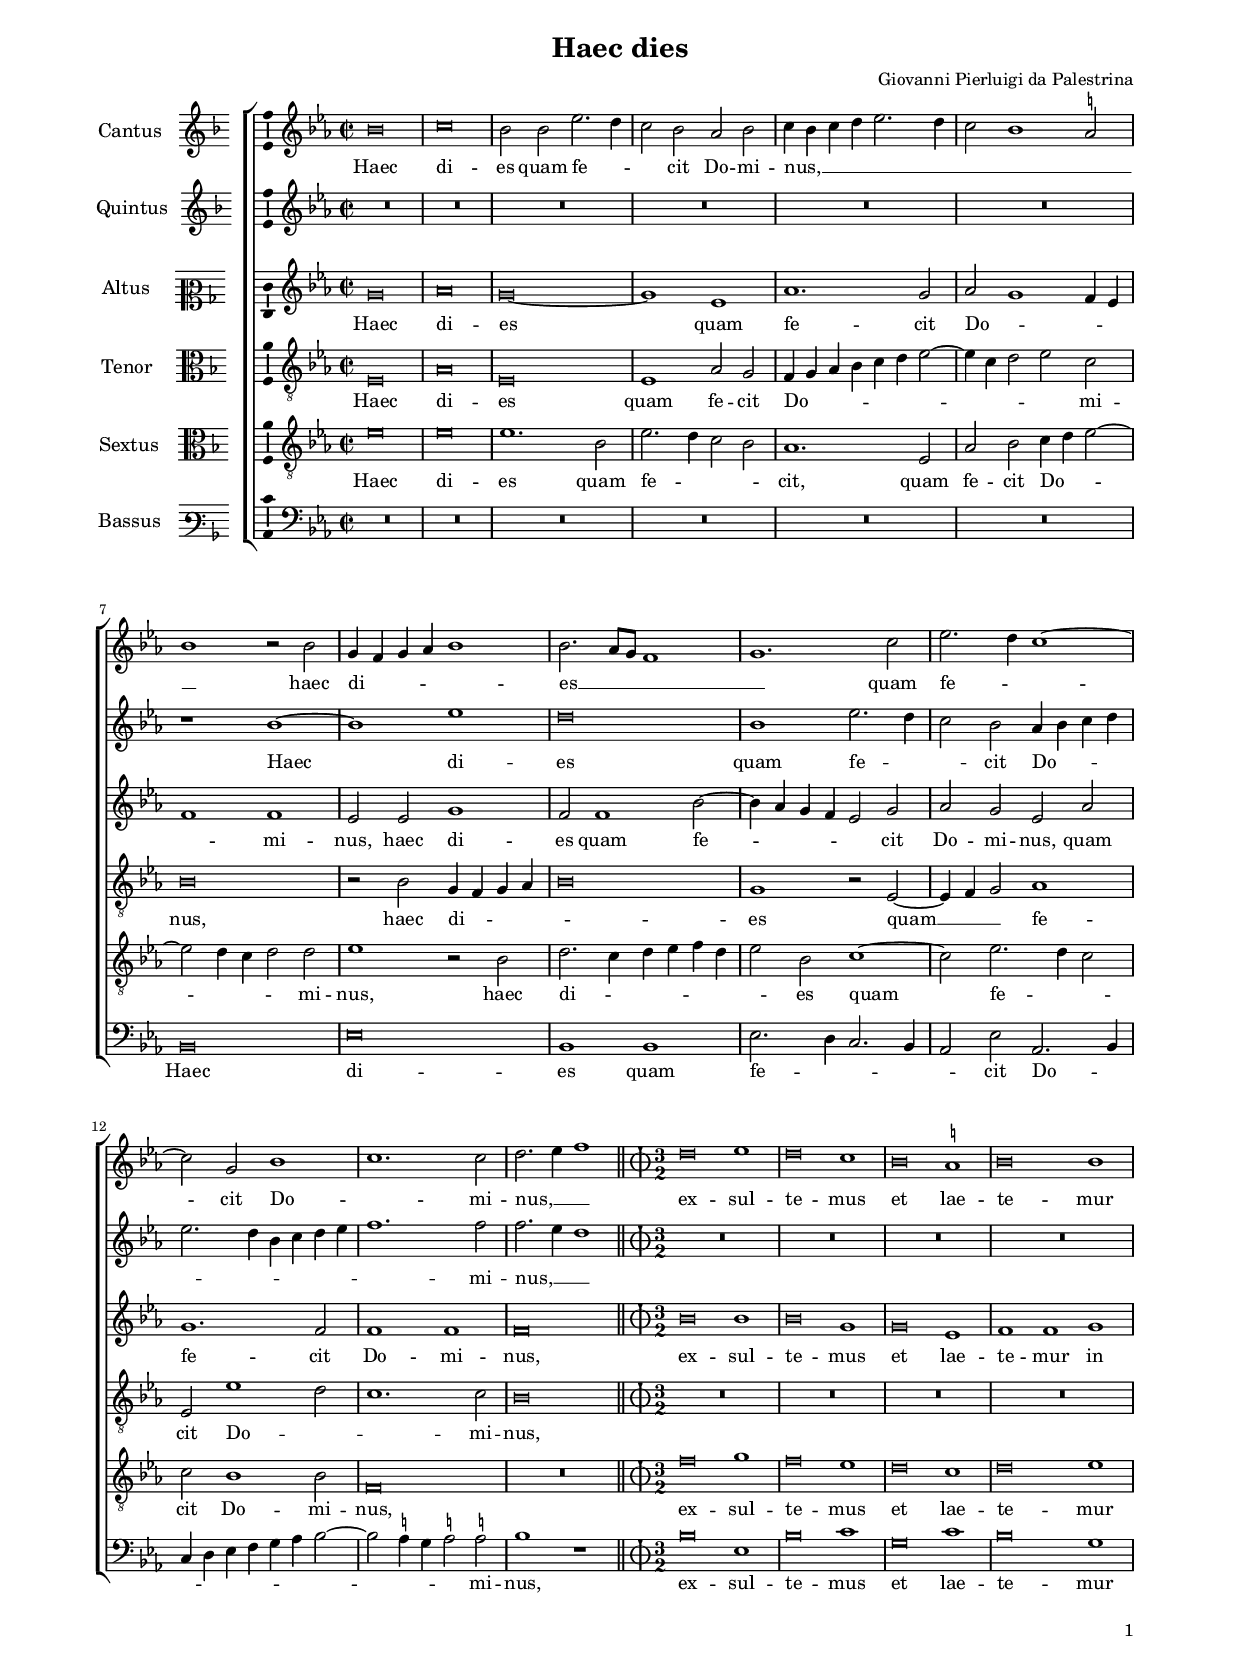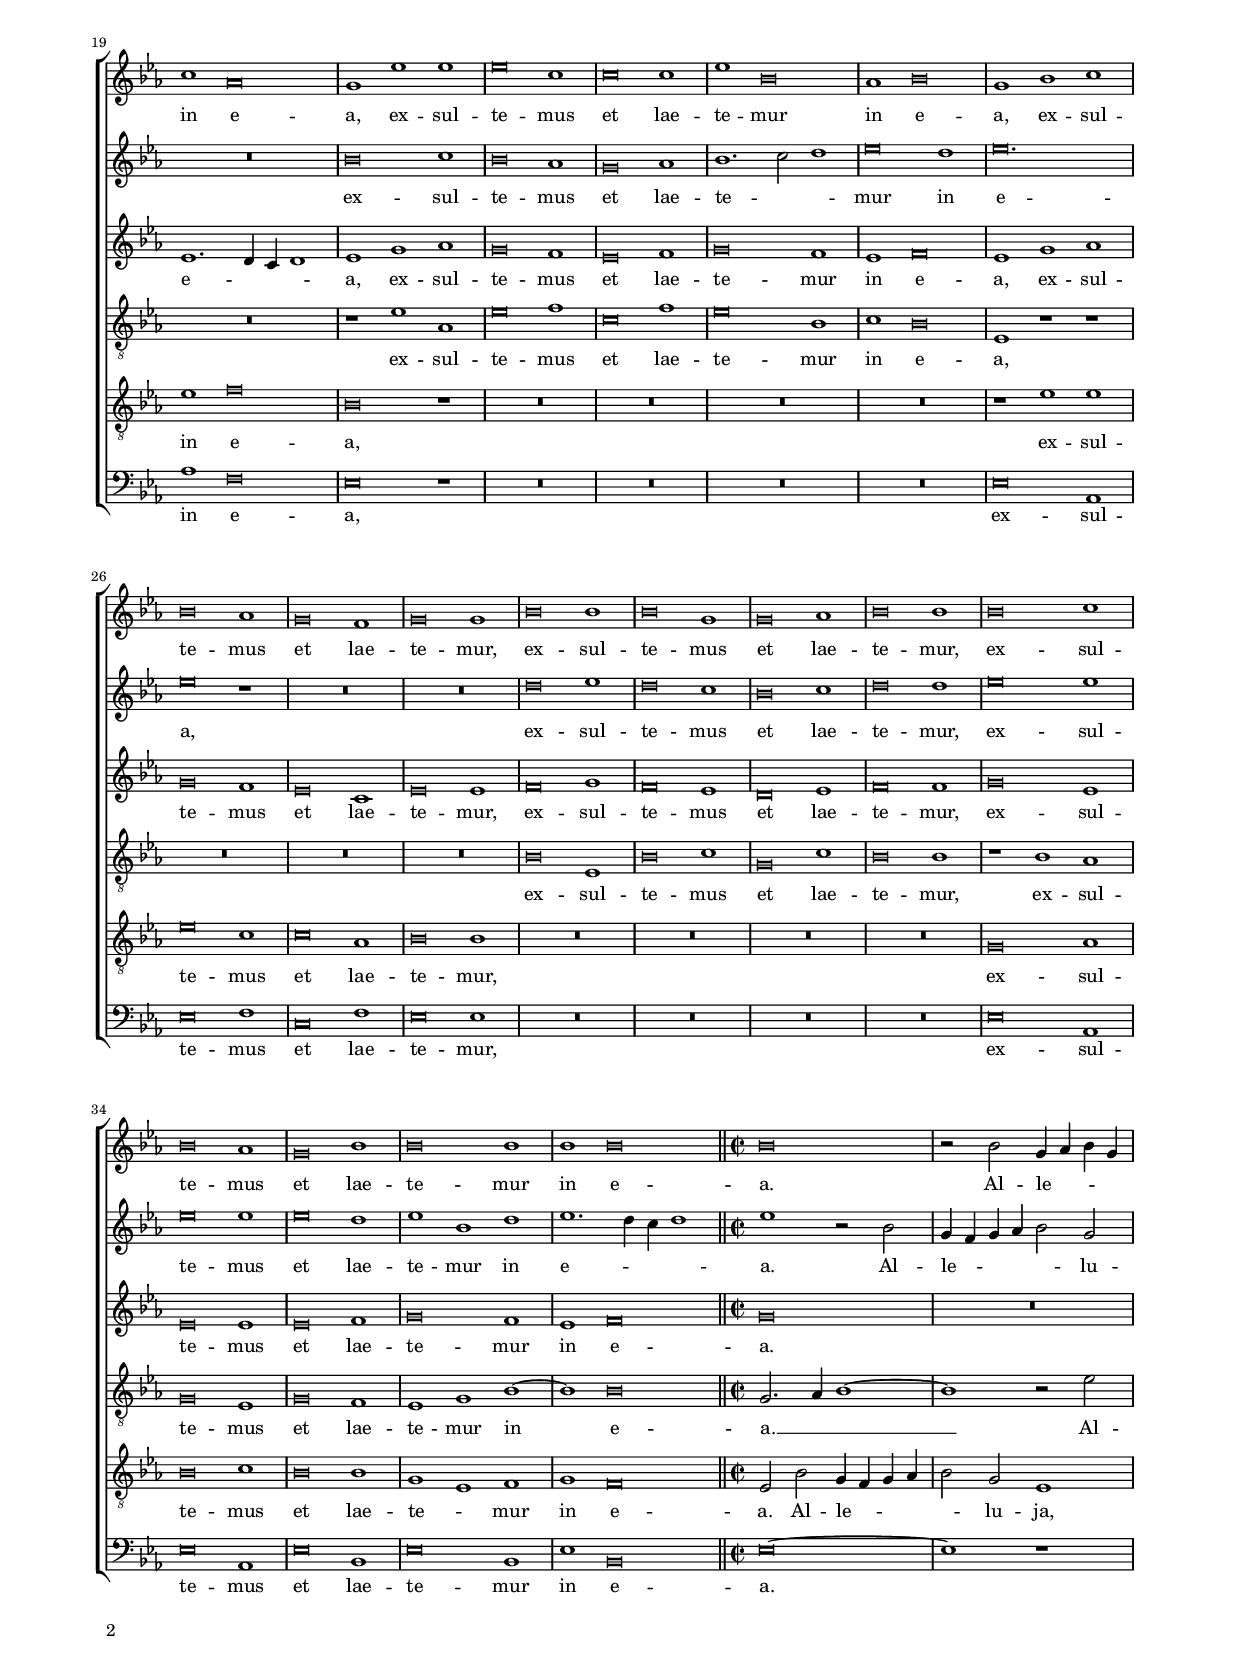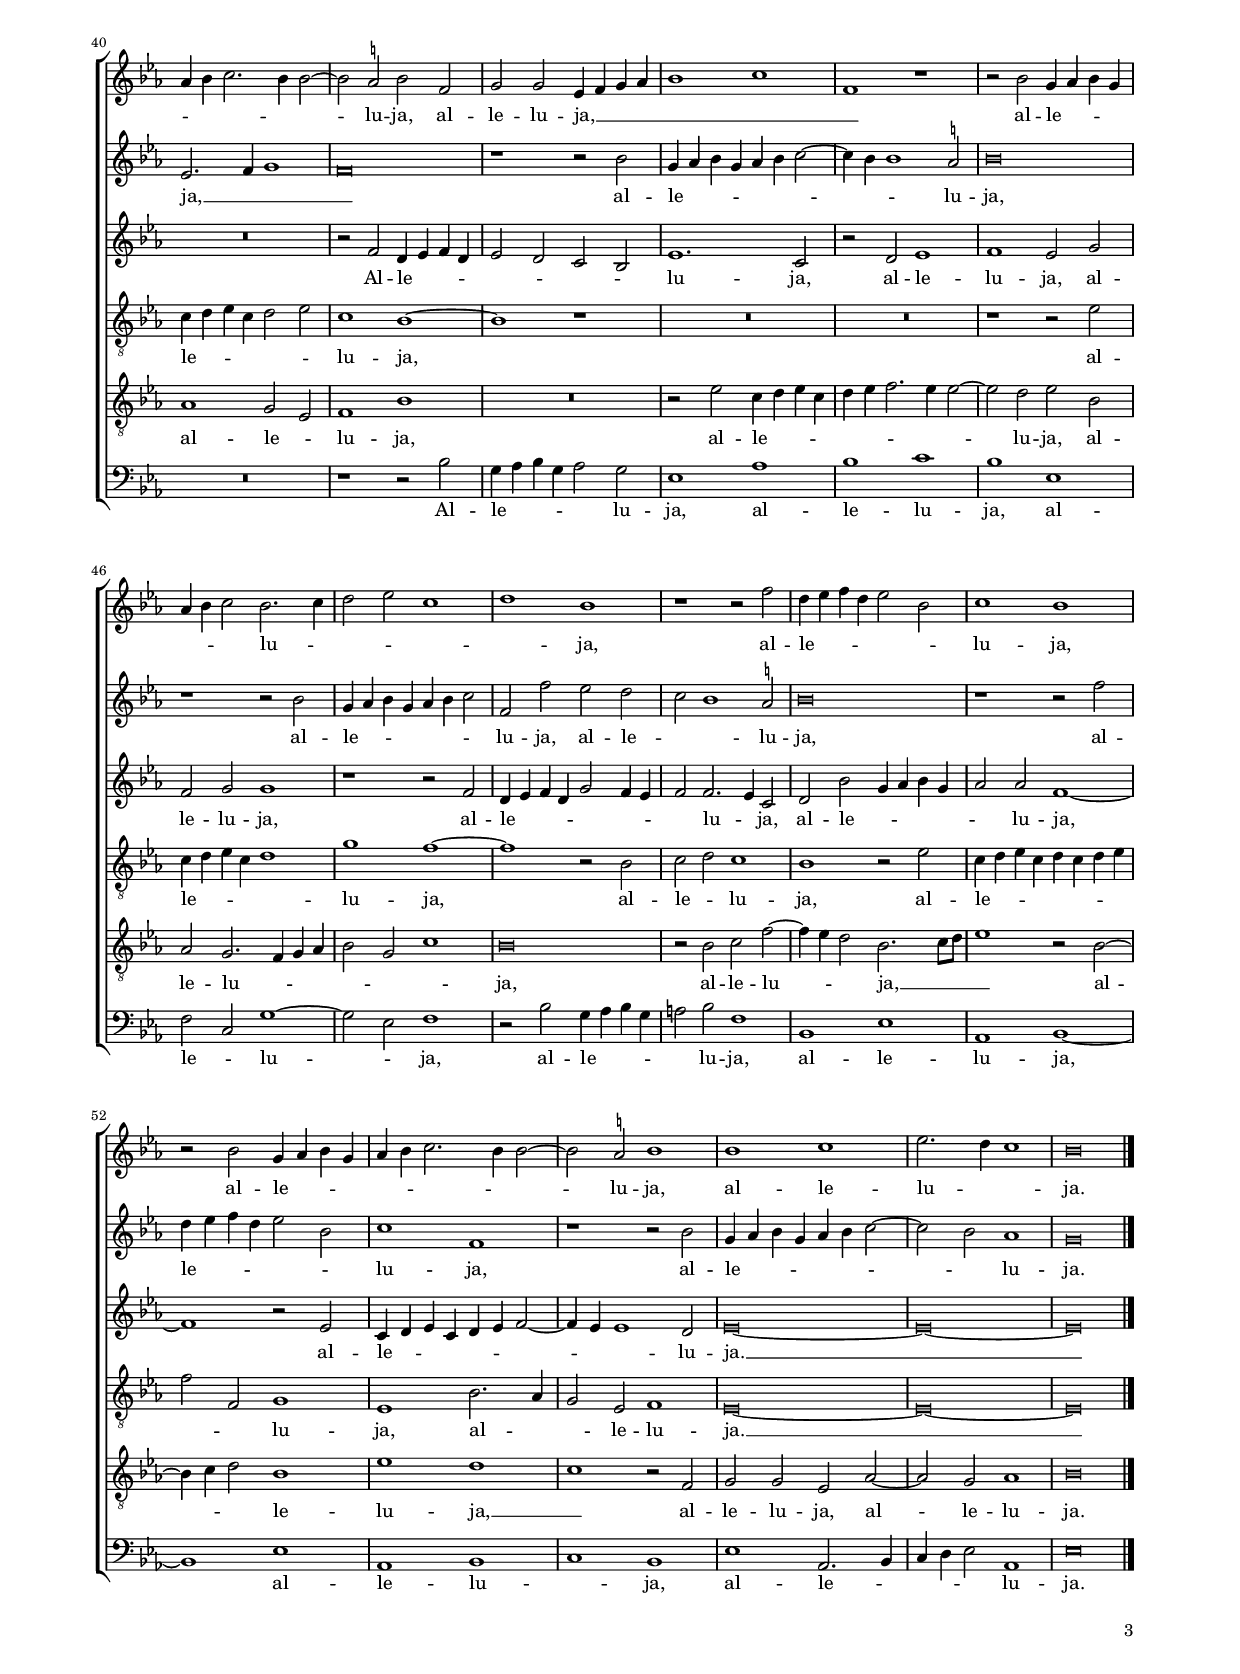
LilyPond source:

\header
{
  title="Haec dies"
  composer="Giovanni Pierluigi da Palestrina"
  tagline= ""
}

\version "2.18.2"
\language deutsch
#(set-global-staff-size 15)
% #(set-default-paper-size "letter")
#(ly:set-option 'point-and-click #f)


\paper
	{
	top-margin = 1.5 \cm
	bottom-margin = 1 \cm
	left-margin = 1.8 \cm
	right-margin = 1.8 \cm
	ragged-bottom = ##f
	ragged-last-bottom = ##f
	print-page-number = ##f
	system-system-spacing = #'((basic-distance . 17) (minimum-distance . 14) (padding . 6) (strechability . 250))
        oddFooterMarkup=\markup   \fill-line { "" \fromproperty #'page:page-number-string }
        evenFooterMarkup=\markup  \fill-line { \fromproperty #'page:page-number-string "" }
        last-bottom-spacing = #'((basic-distance . 12) (minimum-distance . 7) (padding . 4))
	systems-per-page = 3
    page-count = 3
%	min-systems-per-page = 3
	}


ficta = { \once \set suggestAccidentals = ##t }
	
forget = #(define-music-function (parser location music) (ly:music?) #{
	\accidentalStyle forget
	$music
	\accidentalStyle default
	#})


#(define ((double-time-signature glyph a b) grob)
   (grob-interpret-markup grob
          (markup #:override '(baseline-skip . 2.5) #:number
                  (#:line ((markup (#:fontsize 4 #:musicglyph glyph))
                           (#:fontsize -1 #:column (a b)))))))


global = {
	\key f \major
	\time 2/2 \set Score.measureLength = #(ly:make-moment 2/1)
        \set Score.tempoHideNote = ##t
        \tempo 2 = 90
        \skip 1*2*14  \bar "||"
        \once \override Score.TimeSignature.stencil = #(double-time-signature "timesig.mensural34" "3" "2") \time 3/1 \newSpacingSection
	    \tempo 1 = 135
        \skip 1*3*23 \bar "||"
        \time 2/2 \set Score.measureLength = #(ly:make-moment 2/1) \newSpacingSection
        \tempo 2 = 90
        \skip 1*2*20 \bar "|."
	}

m = \melisma
me = \melismaEnd



incipitcantus = \markup { \score {
	{
	\set Staff.instrumentName = \markup { \fontsize #1 "Cantus" }
	\key f \major
	\clef violin
	s4 \bar ""
	}
	\layout  {
	raggedright = ##t
	indent = 1.6 \cm
	line-width = 2.2 \cm
	\context { \Staff \remove Time_signature_engraver }
	\override Staff.Clef.Y-extent = #'(0 . 0)
	}} \hspace #1 }


incipitsextus = \markup { \score {
	{
	\set Staff.instrumentName = \markup { \fontsize #1 "Quintus" }
	\key f \major
	\clef violin
	s4 \bar ""
	}
	\layout  {
	raggedright = ##t
	indent = 1.6 \cm
	line-width = 2.2 \cm
	\context { \Staff \remove Time_signature_engraver }
	\override Staff.Clef.Y-extent = #'(0 . 0)
	}} \hspace #1 }
      
      
incipitaltus = \markup { \score {
	{
	\set Staff.instrumentName = \markup { \fontsize #1 "Altus" }
	\key f \major
	\clef mezzosoprano
	s4 \bar ""
	}
	\layout  {
	raggedright = ##t
	indent = 1.6 \cm
	line-width = 2.2 \cm
	\context { \Staff \remove Time_signature_engraver }
	\override Staff.Clef.Y-extent = #'(0 . 0)
	}} \hspace #1 }


incipittenor = \markup { \score {
	{
	\set Staff.instrumentName = \markup { \fontsize #1 "Tenor" }
	\key f \major
	\clef alto
	s4 \bar ""
	}
	\layout  {
	raggedright = ##t
	indent = 1.6 \cm
	line-width = 2.2 \cm
	\context { \Staff \remove Time_signature_engraver }
	\override Staff.Clef.Y-extent = #'(0 . 0)
	}} \hspace #1 }
      
      
incipitquintus = \markup { \score {
	{
	\set Staff.instrumentName = \markup { \fontsize #1 "Sextus" }
	\key f \major
	\clef alto
	s4 \bar ""
	}
	\layout  {
	raggedright = ##t
	indent = 1.6 \cm
	line-width = 2.2 \cm
	\context { \Staff \remove Time_signature_engraver }
	\override Staff.Clef.Y-extent = #'(0 . 0)
	}} \hspace #1 }
      
      
incipitbassus = \markup { \score {
	{
	\set Staff.instrumentName = \markup { \fontsize #1 "Bassus" }
	\key f \major
	\clef varbaritone
	s4 \bar ""
	}
	\layout  {
	raggedright = ##t
	indent = 1.6 \cm
	line-width = 2.2 \cm
	\context { \Staff \remove Time_signature_engraver }
	\override Staff.Clef.Y-extent = #'(0 . 0)
	}} \hspace #1 }


cantus =  \relative c''
	{
	c\breve
	d\breve
	c2 c f2. e4
	d2 c b c
%5
	d4 c d e f2. e4 |
	d2 c1 \ficta h2
	c1 r2 c
	a4 g a b c1
	c2. b8 a g1
%10
	a1. d2 |
	f2. e4 d1~
	d2 a c1
	d1. d2
	e2. f4 g1
%15
% Triple time
	e\breve f1 |
	e\breve d1
	c\breve \ficta h1
	c\breve c1
    d1 b\breve
%20
	a1 f' f |
	f\breve d1
	d\breve d1
	f1 c\breve
	b1 c\breve
%25
	a1 c d |
	c\breve b1
	a\breve g1
	a\breve a1
	c\breve c1
%30
	c\breve a1 |
	a\breve b1
	c\breve c1
	c\breve d1
	c\breve b1
%35
	a\breve c1 |
	c\breve c1
	c1 c\breve
% End of triple time
	c\breve
	r2 c a4 b c a
%40
	b4 c d2. c4 c2~ |
	c2 \ficta h c g
	a2 a f4 g a b
	c1 d
	g,1 r
%45
	r2 c a4 b c a |
	b4 c d2 c2. d4
	e2 f d1
	e1 c
	r1 r2 g'
%50
	e4 f g e f2 c |
	d1 c
	r2 c a4 b c a
	b4 c d2. c4 c2~
	c2 \ficta h c1
%55
	c1 d |
	f2. e4 d1
	c\breve |
	}


sextus = \relative c''
	{
	R\breve
	R\breve
	R\breve
	R\breve
%5
	R\breve |
	R\breve
	r1 c~
	c1 f
	e\breve
%10
	c1 f2. e4 |
	d2 c b4 c d e
	f2. e4 c d e f
	g1. g2
	g2. f4 e1
%15
% Triple time
    R\breve.
	R\breve.
	R\breve.
	R\breve.
	R\breve.
%20
	c\breve d1 |
	c\breve b1
	a\breve b1
	c1. d2 e1
	f\breve e1
%25
	f\breve. |
	f\breve r1
	R\breve.
	R\breve.
	e\breve f1
%30
	e\breve d1 |
	c\breve d1
	e\breve e1
	f\breve f1
	f\breve f1
%35
	f\breve e1 |
	f1 c e
	f1. e4 d e1
% End of triple time
	f1 r2 c
	a4 g a b c2 a
%40
	f2. g4 a1 |
	g\breve
	r1 r2 c
	a4 b c a b c d2~
	d4 c c1 \ficta h2
%45
	c\breve |
	r1 r2 c
	a4 b c a b c d2
	g,2 g' f e
	d2 c1 \ficta h2
%50
	c\breve |
	r1 r2 g'
	e4 f g e f2 c
	d1 g,
	r1 r2 c
%55
	a4 b c a b c d2~ |
	d2 c b1
	a\breve |
	}


altus =  \relative c'
    {
	a'\breve
	b\breve
	a\breve~
	a1 f
%5
	b1. a2 |
	b2 a1 g4 f
	g1 g
	f2 f a1
	g2 g1 c2~
%10
	c4 b a g f2 a |
	b2 a f b
	a1. g2
	g1 g
	g\breve
%15
% Triple time
	c\breve c1
    c\breve a1
	a\breve f1
	g1 g a
	f1. e4 d e1
%20
	f1 a b |
	a\breve g1
	f\breve g1
	a\breve g1
	f1 g\breve
%25
	f1 a b |
	a\breve g1
	f\breve d1
	f\breve f1
	g\breve a1
%30
	g\breve f1 |
	e\breve f1
	g\breve g1
	a\breve f1
	f\breve f1
%35
	f\breve g1 |
	a\breve g1
	f1 g\breve
% End of triple time
	a\breve
	R\breve
%40
	R\breve |
	r2 g e4 f g e
	f2 e d c
	f1. d2
	r2 e f1
%45
	g1 f2 a |
	g2 a a1
	r1 r2 g
	e4 f g e a2 g4 f
	g2 g2. f4 d2
%50
	e2 c' a4 b c a |
	b2 b g1~
	g1 r2 f
	d4 e f d e f g2~
	g4 f f1 e2
%55
	f\breve~ |
    f\breve~
    f\breve |
	}


tenor =  \relative c'
	{
	f,\breve
	b\breve
	f\breve
	f1 b2 a
%5
	g4 a b c d e f2~ |
	f4 d e2 f d
	c\breve
	r2 c a4 g a b
	c\breve
%10
	a1 r2 f~ |
	f4 g a2 b1
	f2 f'1 e2
	d1. d2
	c\breve
%15
% Triple time
	R\breve.
    R\breve.
	R\breve.
	R\breve.
	R\breve.
%20
	r1 f b, |
	f'\breve g1
	d\breve g1
	f\breve c1
	d1 c\breve
%25
	f,1 r r |
	R\breve.
	R\breve.
	R\breve.
	c'\breve f,1
%30
	c'\breve d1 |
	a\breve d1
	c\breve c1
	r1 c b
	a\breve f1
%35
	a\breve g1 |
	f1 a c~
	c1 c\breve
% End of triple time
	a2. b4 c1~
	c1 r2 f
%40
	d4 e f d e2 f |
	d1 c~
	c1 r
	R\breve
	R\breve
%45
	r1 r2 f |
	d4 e f d e1
	a1 g~
	g1 r2 c,
	d2 e d1
%50
	c1 r2 f |
	d4 e f d e d e f
	g2 g, a1
	f1 c'2. b4
	a2 f g1
%55
	f\breve~ |
	f\breve~
	f\breve |
	}


quintus  =  \relative c'
	{
	f\breve
	f\breve
	f1. c2
	f2. e4 d2 c
%5
	b1. f2 |
	b2 c d4 e f2~
	f2 e4 d e2 e
	f1 r2 c
	e2. d4 e f g e
%10
	f2 c d1~ |
	d2 f2. e4 d2
	d2 c1 c2
	g\breve
	R\breve
%15
% Triple time
    g'\breve a1 |
	g\breve f1
	e\breve d1
	e\breve f1
	f1 g\breve
%20
	c,\breve r1 |
	R\breve.
	R\breve.
	R\breve.
	R\breve.
%25
	r1 f f |
	f\breve d1
	d\breve b1
	c\breve c1
	R\breve.
%30
	R\breve. |
	R\breve.
	R\breve.
	a\breve b1
	c\breve d1
%35
	c\breve c1 |
	a1 f g1
	a1 g\breve
% End of triple time
	f2 c' a4 g a b
	c2 a f1
%40
	b1 a2 f |
	g1 c
	R\breve
	r2 f d4 e f d
	e4 f g2. f4 f2~
%45
	f2 e f c |
	b2 a2. g4 a b
	c2 a d1
	c\breve
	r2 c d g~
%50
	g4 f e2 c2. d8 e |
	f1 r2 c~
	c4 d e2 c1
	f1 e
	d1 r2 g,
%55
	a2 a f b~ |
	b2 a b1
	c\breve |
	}


bassus  =  \relative c
	{
	R\breve
	R\breve
	R\breve
	R\breve
%5
	R\breve |
	R\breve
	c\breve
	f\breve
	c1 c
%10
	f2. e4 d2. c4 |
	b2 f' b,2. c4
	d4 e f g a b c2~
	c2 \ficta h4 a \ficta h!2 \ficta h!
	c1 r
%15
% Triple time
	c\breve f,1 |
	c'\breve d1
	a\breve d1
	c\breve a1
	b1 g\breve |
%20
    f\breve r1
	R\breve.
	R\breve.
	R\breve.
	R\breve. |
%25
    f\breve b,1
	f'\breve g1
	d\breve g1
	f\breve f1
	R\breve. |
%30
    R\breve.
	R\breve.
	R\breve.
	f\breve b,1 |
	f'\breve b,1
%35
    f'\breve c1
	f\breve c1
	f1 c\breve
% End of triple time
    f\breve~
    f1 r
%40
	R\breve |
	r1 r2 c'
	a4 b c a b2 a
	f1 b
	c1 d
%45
	c1 f, |
	g2 d a'1~
	a2 f g1
	r2 c a4 b c a
	h2 c g1
%50
	c,1 f |
	b,1 c~
	c1 f
	b,1 c
	d1 c
%55
	f1 b,2. c4 |
	d4 e f2 b,1
	f'\breve |
	}


lyricscantus = \lyricmode {
	Haec di -- es quam fe -- _ _ cit Do -- mi -- nus, __ _ _ _ _ _ _ _ _ _
    haec di -- _ _ _ _ es __ _ _ _ _ quam fe -- _ _ cit Do -- _ mi -- nus, __ _ _
    ex -- sul -- te -- mus et lae -- te -- mur in e -- a,
    ex -- sul -- te -- mus et lae -- te -- mur in e -- a,
    ex -- sul -- te -- mus et lae -- te -- mur,
    ex -- sul -- te -- mus et lae -- te -- mur,
    ex -- sul -- te -- mus et lae -- te -- mur in e -- a.
    Al -- le -- _ _ _ _ _ _ _ _ lu -- ja,
    al -- le -- lu -- ja, __ _ _ _ _ _ _
    al -- le -- _ _ _ _ _ _ lu -- _ _ _ _ _ ja,
    al -- le -- _ _ _ _ _ lu -- ja,
    al -- le -- _ _ _ _ _ _ _ _ lu -- ja,
    al -- le -- lu -- _ _ ja.
	}


lyricssextus = \lyricmode {
	Haec di -- es quam fe -- _ _ cit Do -- _ _ _ _ _ _ _ _ _ _ mi -- nus, __ _ _
    ex -- sul -- te -- mus et lae -- te -- _ _ mur in e -- a,
    ex -- sul -- te -- mus et lae -- te -- mur,
    ex -- sul -- te -- mus et lae -- te -- mur in e -- _ _ _ a.
    Al -- le -- _ _ _ _ lu -- ja, __ _ _ _
    al -- le -- _ _ _ _ _ _ _ _ lu -- ja,
    al -- le -- _ _ _ _ _ _ lu -- ja,
    al -- le -- _ _ lu -- ja,
    al -- le -- _ _ _ _ _ lu -- ja,
    al -- le -- _ _ _ _ _ _ _ lu -- ja.
	}


lyricsaltus = \lyricmode {
	Haec di -- es quam fe -- cit Do -- _ _ _ _ mi -- nus,
    haec di -- es quam fe -- _ _ _ _ cit Do -- mi -- nus,
    quam fe -- cit Do -- mi -- nus,
    ex -- sul -- te -- mus et lae -- te -- mur in e -- _ _ _ a,
    ex -- sul -- te -- mus et lae -- te -- mur in e -- a,
    ex -- sul -- te -- mus et lae -- te -- mur,
    ex -- sul -- te -- mus et lae -- te -- mur,
    ex -- sul -- te -- mus et lae -- te -- mur in e -- a.
    Al -- le -- _ _ _ _ _ _ _ lu -- ja,
    al -- le -- lu -- ja,
    al -- le -- lu -- ja,
    al -- le -- _ _ _ _ _ _ _ lu -- _ ja,
    al -- le -- _ _ _ _ _ lu -- ja,
    al -- le -- _ _ _ _ _ _ _ _ lu -- ja. __
	}
	

lyricstenor = \lyricmode {
	Haec di -- es quam fe -- cit Do -- _ _ _ _ _ _ _ _ _ mi -- nus,
    haec di -- _ _ _ _ es quam __ _ _ fe -- cit Do -- _ _ mi -- nus,
    ex -- sul -- te -- mus et lae -- te -- mur in e -- a,
    ex -- sul -- te -- mus et lae -- te -- mur,
    ex -- sul -- te -- mus et lae -- te -- mur in e -- a. __ _ _ 
    Al -- le -- _ _ _ _ _ lu -- ja,
    al -- le -- _ _ _ _ lu -- ja,
    al -- le -- _ lu -- ja,
    al -- le -- _ _ _ _ _ _ _ _ _ lu -- ja,
    al -- _ _ le -- lu -- ja. __
    
	}


lyricsquintus = \lyricmode {
	Haec di -- es quam fe -- _ _ _ cit,
    quam fe -- cit Do -- _ _ _ _ _ mi -- nus,
    haec di -- _ _ _ _ _ _ es quam fe -- _ _ cit Do -- mi -- nus,
    ex -- sul -- te -- mus et lae -- te -- mur in e -- a,
    ex -- sul -- te -- mus et lae -- te -- mur,
    ex -- sul -- te -- mus et lae -- te -- _ mur in e -- a.
    Al -- le -- _ _ _ _ lu -- ja,
    al -- le -- _ lu -- ja,
    al -- le -- _ _ _ _ _ _ _ _ lu -- ja,
    al -- le -- lu -- _ _ _ _ _ _ ja,
    al -- le -- lu -- _ _ ja, __ _ _ _
    al -- _ _ le -- lu -- ja, __ _
    al -- le -- lu -- ja,
    al -- le -- lu -- ja.
	}


lyricsbassus = \lyricmode {
	Haec di -- es quam fe -- _ _ _ _ cit Do -- _ _ _ _ _ _ _ _ _ _ _ mi -- nus,
    ex -- sul -- te -- mus et lae -- te -- mur in e -- a,
    ex -- sul -- te -- mus et lae -- te -- mur,
    ex -- sul -- te -- mus et lae -- te -- mur in e -- a.
    Al -- le -- _ _ _ _ lu -- ja,
    al -- le -- lu -- ja,
    al -- le -- _ lu -- _ ja,
    al -- le -- _ _ _ _ lu -- ja,
    al -- le -- lu -- ja,
    al -- le -- lu -- _ ja,
    al -- le -- _ _ _ _ lu -- ja.
	}


\score
{  
	\transpose f es {
	\new ChoirStaff \with { \override StaffGrouper.staff-staff-spacing.basic-distance = #12 }
	<<

	\new Staff << \global
	\new Voice="v1" {
		\set Staff.instrumentName=\incipitcantus
		\set Staff.midiInstrument = "reed organ"
		\clef violin
		\cantus }
	\new Lyrics \lyricsto "v1" {\lyricscantus }
	>>


	\new Staff << \global
	\new Voice="v6" {
		\set Staff.instrumentName=\incipitsextus
		\set Staff.midiInstrument = "reed organ"
		\clef violin 
		\sextus}
	\new Lyrics \lyricsto "v6" {\lyricssextus }
	>>


	\new Staff << \global
	\new Voice="v2" {
		\set Staff.instrumentName=\incipitaltus
		\set Staff.midiInstrument = "reed organ"
		\clef violin 
		\altus}
	\new Lyrics \lyricsto "v2" {\lyricsaltus }
	>>


	\new Staff << \global
	\new Voice="v3" {
		\set Staff.instrumentName=\incipittenor
		\set Staff.midiInstrument = "reed organ"
		\clef "G_8"
		\tenor }
	\new Lyrics \lyricsto "v3" {\lyricstenor }
	>>


	\new Staff << \global
	\new Voice="v5" {
		\set Staff.instrumentName=\incipitquintus
		\set Staff.midiInstrument = "reed organ"
		\clef "G_8"
		\quintus}
	\new Lyrics \lyricsto "v5" {\lyricsquintus }
	>>


	\new Staff << \global
	\new Voice="v4" {
		\set Staff.instrumentName=\incipitbassus
		\set Staff.midiInstrument = "reed organ"
		\clef bass 
		\bassus }
	\new Lyrics \lyricsto "v4" {\lyricsbassus}
	>>

	>>
	} % transpose

	\layout
	{
	indent = 2.5 \cm
%	\context { \Lyrics \override VerticalAxisGroup.nonstaff-relatedstaff-spacing.padding = #2 }
%	\context { \Lyrics \override LyricText.font-size = #1 }
	\context { \Staff \override TimeSignature.break-visibility = #end-of-line-invisible }
    \context { \Staff \consists "Ambitus_engraver" }
%   \context { \Staff \consists "Custos_engraver" }
%    \context { \Staff \override Custos.style = #'mensural }
%	\context { \Voice \override Slur.transparent = ##t }
	\context { \Score \override BarNumber.padding = #2 }
	\context { \Voice \override NoteHead.style = #'baroque }
	}

\midi
	{
	}

}


% EOF
